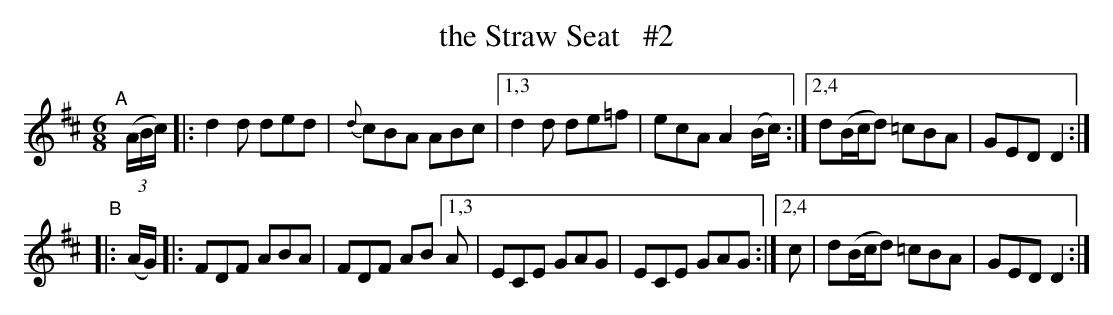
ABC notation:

X:1
T: the Straw Seat   #2
M: 6/8
L: 1/8
K: D
"^A"[|] (3(A/B/c/) \
|:    d2d ded | {d}cBA ABc |\
[1,3  d2d de=f | ecA A2(B/c/) :|\
[2,4 d(B/c/d) =cBA | GED D2 :|
"^B"|: (A/G/) \
|:       FDF ABA | FDF AB \
[1,3 A | ECE GAG | ECE GAG :|\
[2,4 c | d(B/c/d) =cBA | GED D2 :|
